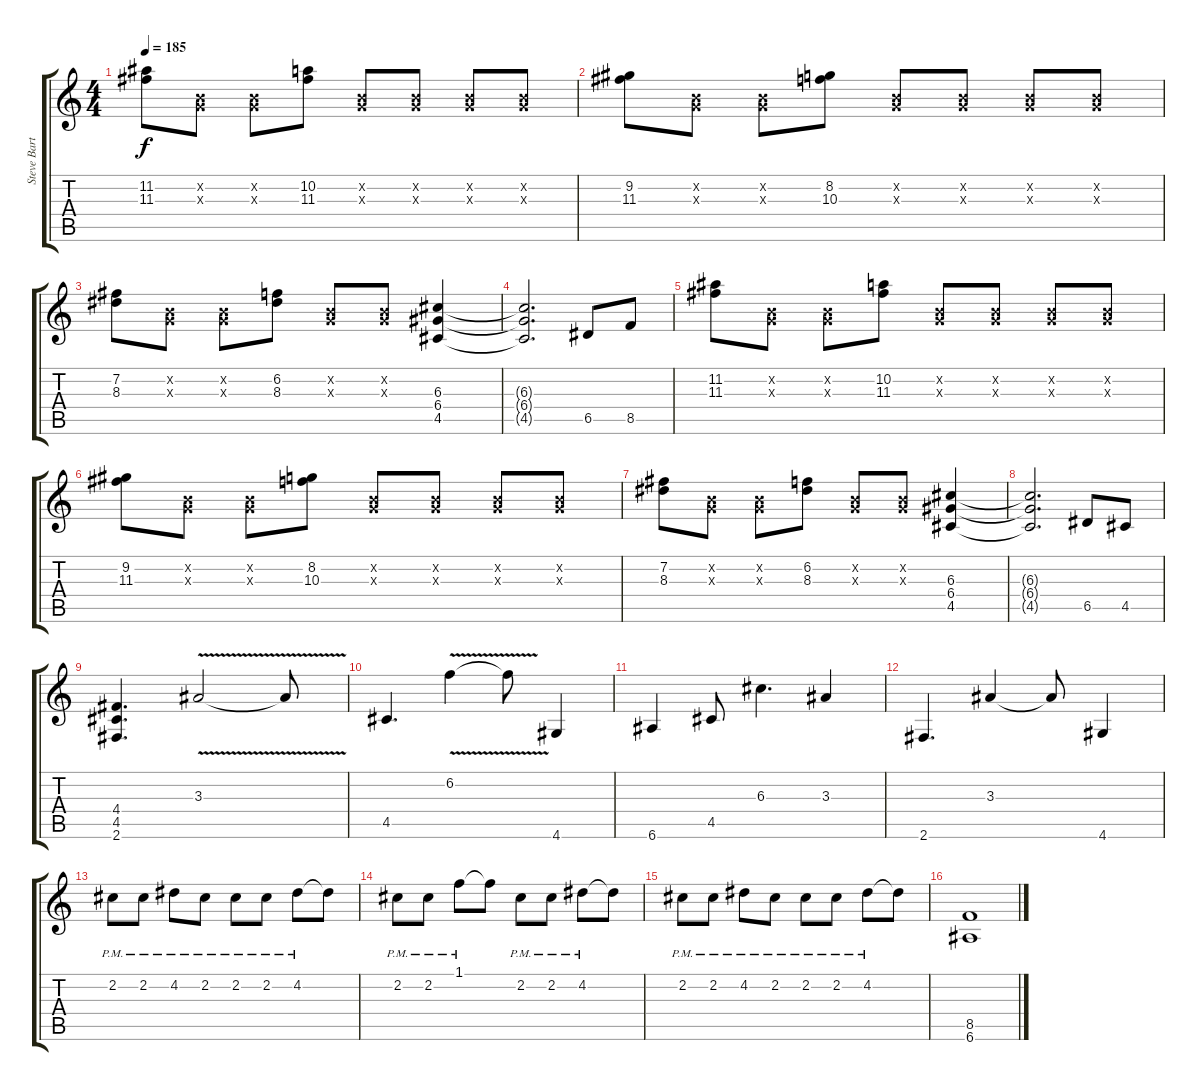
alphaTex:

\track ("Steve Bartek" "Steve Bart") {instrument distortionguitar}
\staff {score tabs}
\tuning (E4 B3 G3 D3 A2 E2) {hide}
\ts (4 4)
\tempo 185
\clef g2
\ks c
(11.2 11.3).8{dy f} (0.2{x} 0.3{x}).8 (0.2{x} 0.3{x}).8 (10.2 11.3).8 (0.2{x} 0.3{x}).8 (0.2{x} 0.3{x}).8 (0.2{x} 0.3{x}).8 (0.2{x} 0.3{x}).8 |
(9.2 11.3).8 (0.2{x} 0.3{x}).8 (0.2{x} 0.3{x}).8 (8.2 10.3).8 (0.2{x} 0.3{x}).8 (0.2{x} 0.3{x}).8 (0.2{x} 0.3{x}).8 (0.2{x} 0.3{x}).8 |
(7.2 8.3).8 (0.2{x} 0.3{x}).8 (0.2{x} 0.3{x}).8 (6.2 8.3).8 (0.2{x} 0.3{x}).8 (0.2{x} 0.3{x}).8 (6.3 6.4 4.5).4 |
(6.3{t} 6.4{t} 4.5{t}).2{d} 6.5.8 8.5.8 |
(11.2 11.3).8 (0.2{x} 0.3{x}).8 (0.2{x} 0.3{x}).8 (10.2 11.3).8 (0.2{x} 0.3{x}).8 (0.2{x} 0.3{x}).8 (0.2{x} 0.3{x}).8 (0.2{x} 0.3{x}).8 |
(9.2 11.3).8 (0.2{x} 0.3{x}).8 (0.2{x} 0.3{x}).8 (8.2 10.3).8 (0.2{x} 0.3{x}).8 (0.2{x} 0.3{x}).8 (0.2{x} 0.3{x}).8 (0.2{x} 0.3{x}).8 |
(7.2 8.3).8 (0.2{x} 0.3{x}).8 (0.2{x} 0.3{x}).8 (6.2 8.3).8 (0.2{x} 0.3{x}).8 (0.2{x} 0.3{x}).8 (6.3 6.4 4.5).4 |
(6.3{t} 6.4{t} 4.5{t}).2{d} 6.5.8 4.5.8 |
(4.4 4.5 2.6).4{d} 3.3{v}.2 3.3{t}.8 |
4.5.4{d} 6.2{v}.4 6.2{t}.8 4.6.4 |
6.6.4 4.5.8 6.3.4{d} 3.3.4 |
2.6.4{d} 3.3.4 3.3{t}.8 4.6.4 |
2.2{pm}.8 2.2{pm}.8 4.2{pm}.8 2.2{pm}.8 2.2{pm}.8 2.2{pm}.8 4.2{pm}.8 4.2{t}.8 |
2.2{pm}.8 2.2{pm}.8 1.1{pm}.8 1.1{t}.8 2.2{pm}.8 2.2{pm}.8 4.2{pm}.8 4.2{t}.8 |
2.2{pm}.8 2.2{pm}.8 4.2{pm}.8 2.2{pm}.8 2.2{pm}.8 2.2{pm}.8 4.2{pm}.8 4.2{t}.8 |
(8.5 6.6).1
